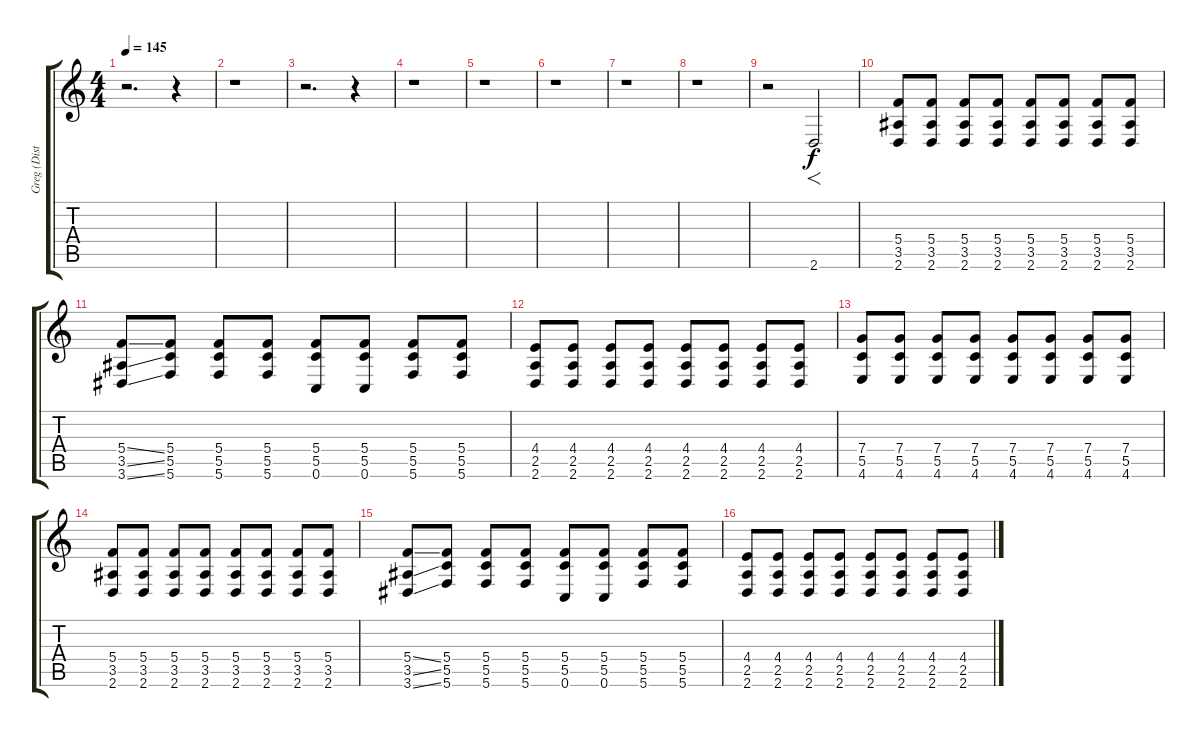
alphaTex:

\track ("Greg (Distortion guitar)" "Greg (Dist") {instrument distortionguitar}
\staff {score tabs}
\tuning (D4 A3 F3 C3 G2 C2) {hide}
\ts (4 4)
\tempo 145
\clef g2
\ks c
r.2{d dy f} r.4 |
r.1 |
r.2{d} r.4 |
r.1 |
r.1 |
r.1 |
r.1 |
r.1 |
r.2 2.6.2{f} |
(5.4 3.5 2.6).8 (5.4 3.5 2.6).8 (5.4 3.5 2.6).8 (5.4 3.5 2.6).8 (5.4 3.5 2.6).8 (5.4 3.5 2.6).8 (5.4 3.5 2.6).8 (5.4 3.5 2.6).8 |
(5.4{ss} 3.5{ss} 3.6{ss}).8 (5.4 5.5 5.6).8 (5.4 5.5 5.6).8 (5.4 5.5 5.6).8 (5.4 5.5 0.6).8 (5.4 5.5 0.6).8 (5.4 5.5 5.6).8 (5.4 5.5 5.6).8 |
(4.4 2.5 2.6).8 (4.4 2.5 2.6).8 (4.4 2.5 2.6).8 (4.4 2.5 2.6).8 (4.4 2.5 2.6).8 (4.4 2.5 2.6).8 (4.4 2.5 2.6).8 (4.4 2.5 2.6).8 |
(7.4 5.5 4.6).8 (7.4 5.5 4.6).8 (7.4 5.5 4.6).8 (7.4 5.5 4.6).8 (7.4 5.5 4.6).8 (7.4 5.5 4.6).8 (7.4 5.5 4.6).8 (7.4 5.5 4.6).8 |
(5.4 3.5 2.6).8 (5.4 3.5 2.6).8 (5.4 3.5 2.6).8 (5.4 3.5 2.6).8 (5.4 3.5 2.6).8 (5.4 3.5 2.6).8 (5.4 3.5 2.6).8 (5.4 3.5 2.6).8 |
(5.4{ss} 3.5{ss} 3.6{ss}).8 (5.4 5.5 5.6).8 (5.4 5.5 5.6).8 (5.4 5.5 5.6).8 (5.4 5.5 0.6).8 (5.4 5.5 0.6).8 (5.4 5.5 5.6).8 (5.4 5.5 5.6).8 |
(4.4 2.5 2.6).8 (4.4 2.5 2.6).8 (4.4 2.5 2.6).8 (4.4 2.5 2.6).8 (4.4 2.5 2.6).8 (4.4 2.5 2.6).8 (4.4 2.5 2.6).8 (4.4 2.5 2.6).8
